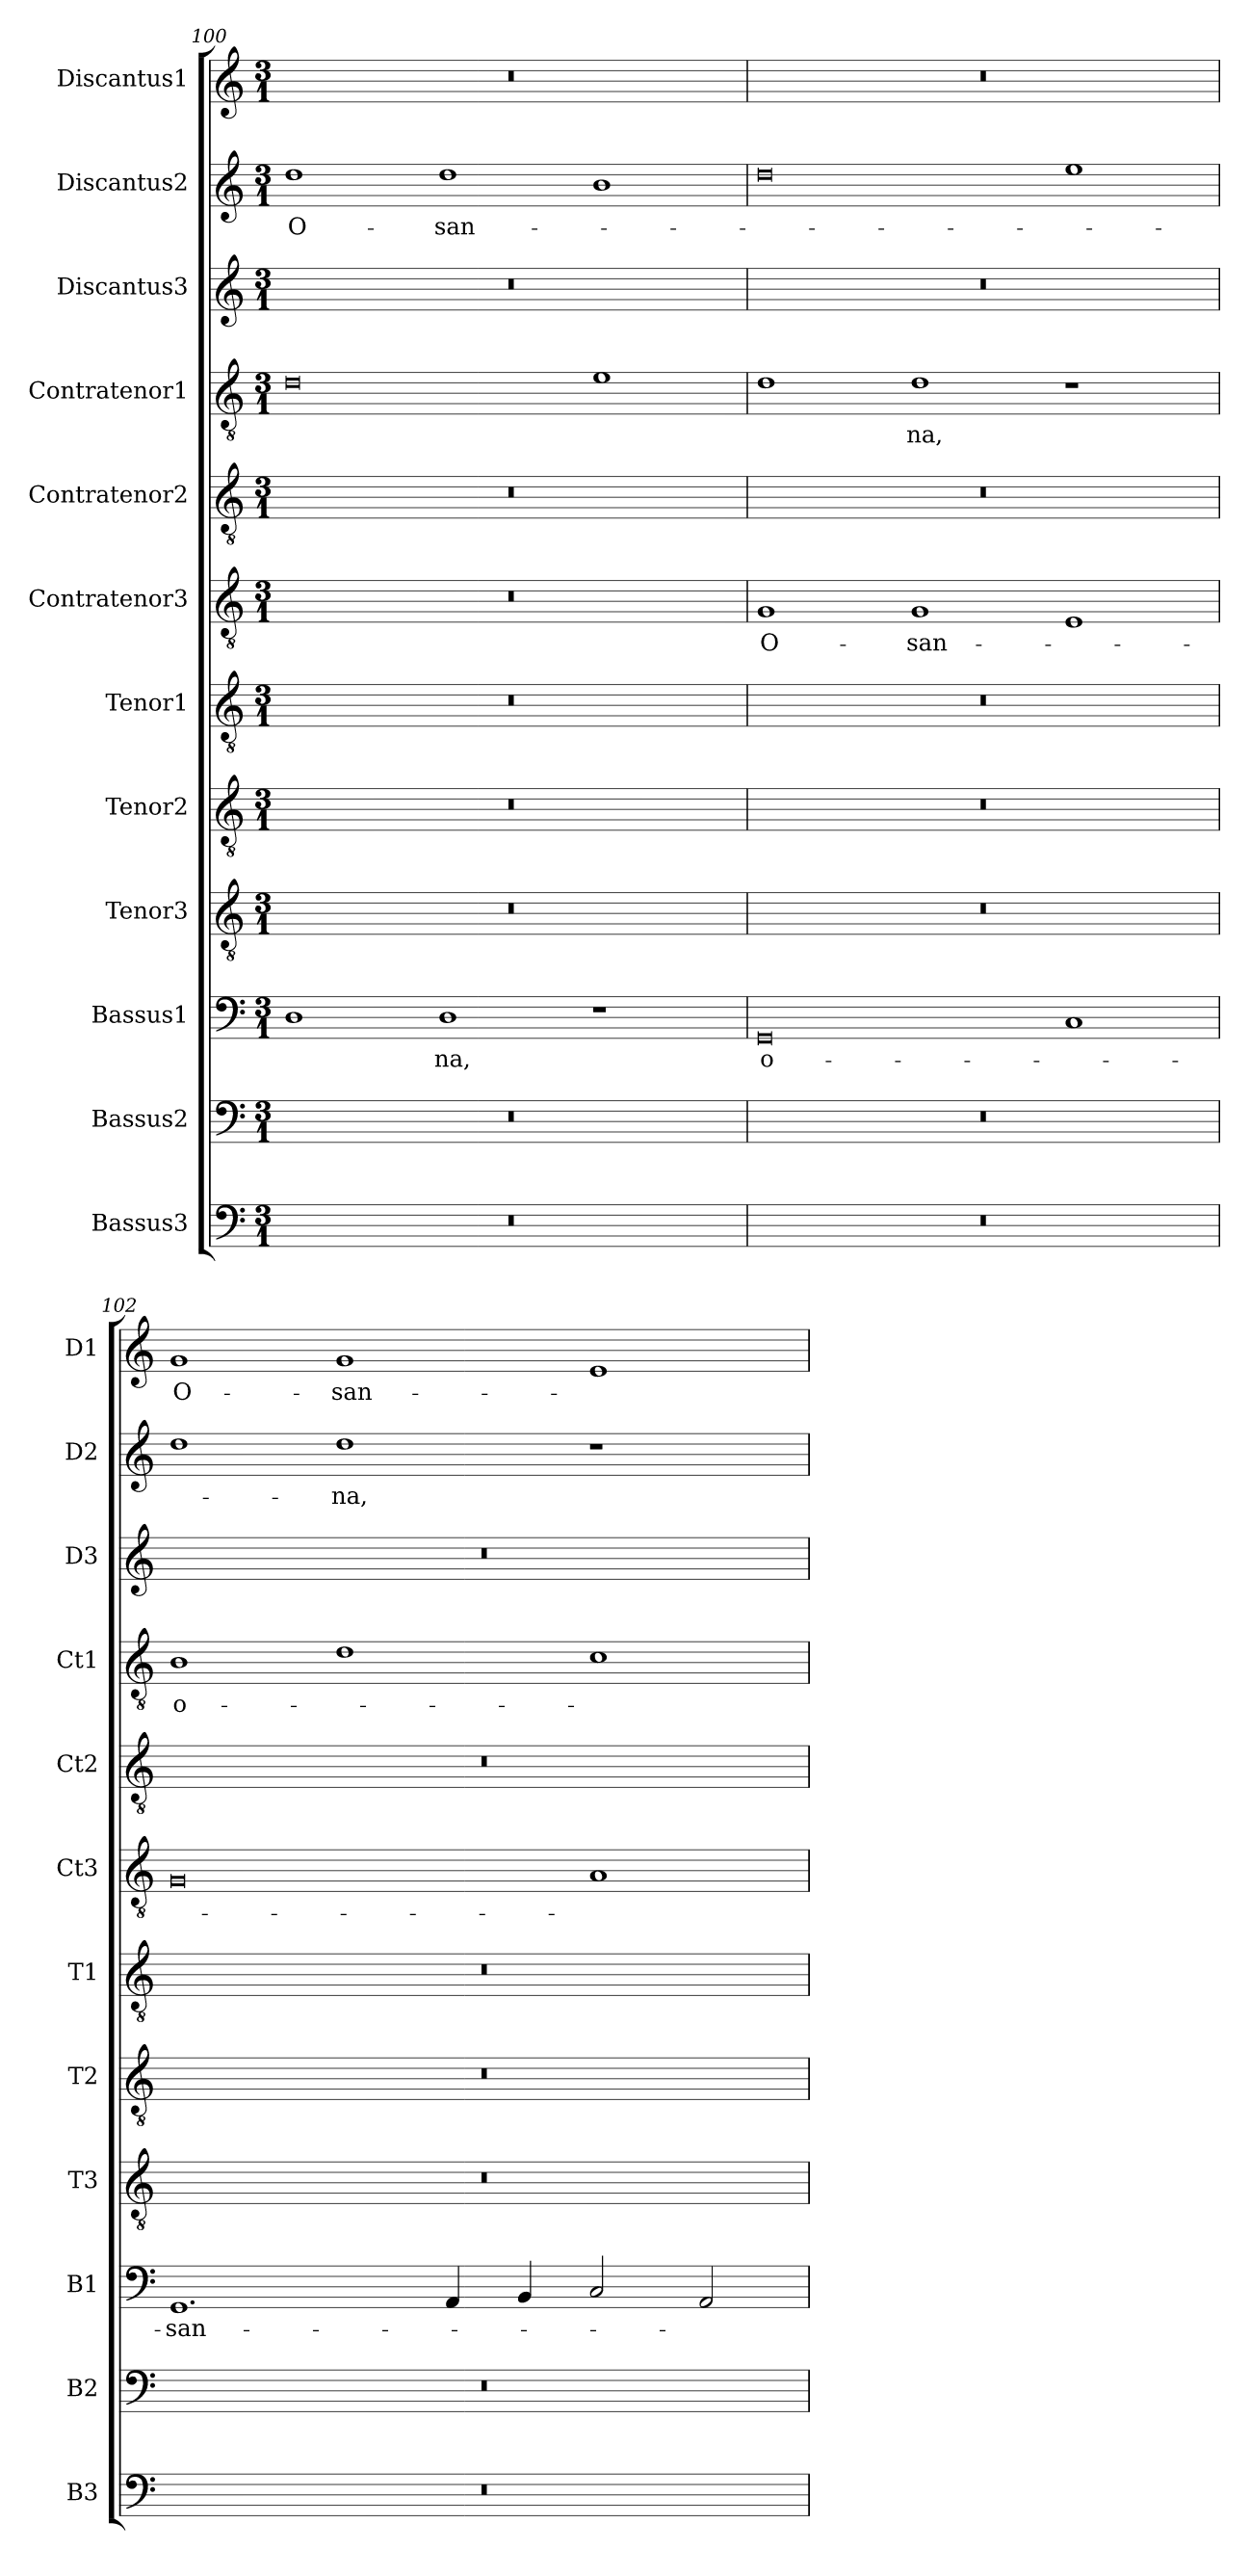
**kern	**kern	**kern	**text	**kern	**kern	**kern	**kern	**text	**kern	**kern	**text	**kern	**kern	**text	**kern	**text
*part12	*part11	*part10	*part10	*part9	*part8	*part7	*part6	*part6	*part5	*part4	*part4	*part3	*part2	*part2	*part1	*part1
*staff12	*staff11	*staff10	*staff10	*staff9	*staff8	*staff7	*staff6	*staff6	*staff5	*staff4	*staff4	*staff3	*staff2	*staff2	*staff1	*staff1
*I"Bassus3	*I"Bassus2	*I"Bassus1	*	*I"Tenor3	*I"Tenor2	*I"Tenor1	*I"Contratenor3	*	*I"Contratenor2	*I"Contratenor1	*	*I"Discantus3	*I"Discantus2	*	*I"Discantus1	*
*I'B3	*I'B2	*I'B1	*	*I'T3	*I'T2	*I'T1	*I'Ct3	*	*I'Ct2	*I'Ct1	*	*I'D3	*I'D2	*	*I'D1	*
*clefF4	*clefF4	*clefF4	*	*clefGv2	*clefGv2	*clefGv2	*clefGv2	*	*clefGv2	*clefGv2	*	*clefG2	*clefG2	*	*clefG2	*
*k[]	*k[]	*k[]	*	*k[]	*k[]	*k[]	*k[]	*	*k[]	*k[]	*	*k[]	*k[]	*	*k[]	*
*M3/1	*M3/1	*M3/1	*	*M3/1	*M3/1	*M3/1	*M3/1	*	*M3/1	*M3/1	*	*M3/1	*M3/1	*	*M3/1	*
=100	=100	=100	=100	=100	=100	=100	=100	=100	=100	=100	=100	=100	=100	=100	=100	=100
0.r	0.r	1D	.	0.r	0.r	0.r	0.r	.	0.r	0d	.	0.r	1dd	O-	0.r	.
.	.	1D	-na,	.	.	.	.	.	.	.	.	.	1dd	-san-	.	.
.	.	1r	.	.	.	.	.	.	.	1e	.	.	1b	.	.	.
=101	=101	=101	=101	=101	=101	=101	=101	=101	=101	=101	=101	=101	=101	=101	=101	=101
0.r	0.r	0GG	o-	0.r	0.r	0.r	1G	O-	0.r	1d	.	0.r	0dd	.	0.r	.
.	.	.	.	.	.	.	1G	-san-	.	1d	-na,	.	.	.	.	.
.	.	1C	.	.	.	.	1E	.	.	1r	.	.	1ee	.	.	.
=102	=102	=102	=102	=102	=102	=102	=102	=102	=102	=102	=102	=102	=102	=102	=102	=102
0.r	0.r	1.GG	-san-	0.r	0.r	0.r	0G	.	0.r	1B	o-	0.r	1dd	.	1g	O-
.	.	.	.	.	.	.	.	.	.	1d	.	.	1dd	-na,	1g	-san-
.	.	4AA	.	.	.	.	.	.	.	.	.	.	.	.	.	.
.	.	4BB	.	.	.	.	.	.	.	.	.	.	.	.	.	.
.	.	2C	.	.	.	.	1A	.	.	1c	.	.	1r	.	1e	.
.	.	2AA	.	.	.	.	.	.	.	.	.	.	.	.	.	.
=	=	=	=	=	=	=	=	=	=	=	=	=	=	=	=	=
*-	*-	*-	*-	*-	*-	*-	*-	*-	*-	*-	*-	*-	*-	*-	*-	*-
